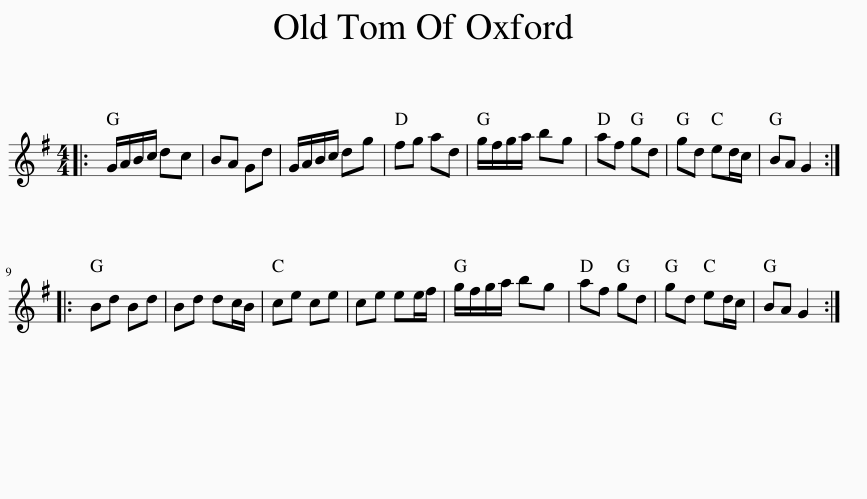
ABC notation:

X:1
L:1/8
M:4/4
I:linebreak $
K:G
V:1 treble
V:1
|: G/A/B/c/ dc | BA Gd | G/A/B/c/ dg | fg ad | g/f/g/a/ bg | %5
 af gd | gd ed/c/ | BA G2 ::$ Bd Bd | Bd dc/B/ | %10
 ce ce | ce ee/f/ | g/f/g/a/ bg | af gd | gd ed/c/ | %15
 BA G2 :| %16
